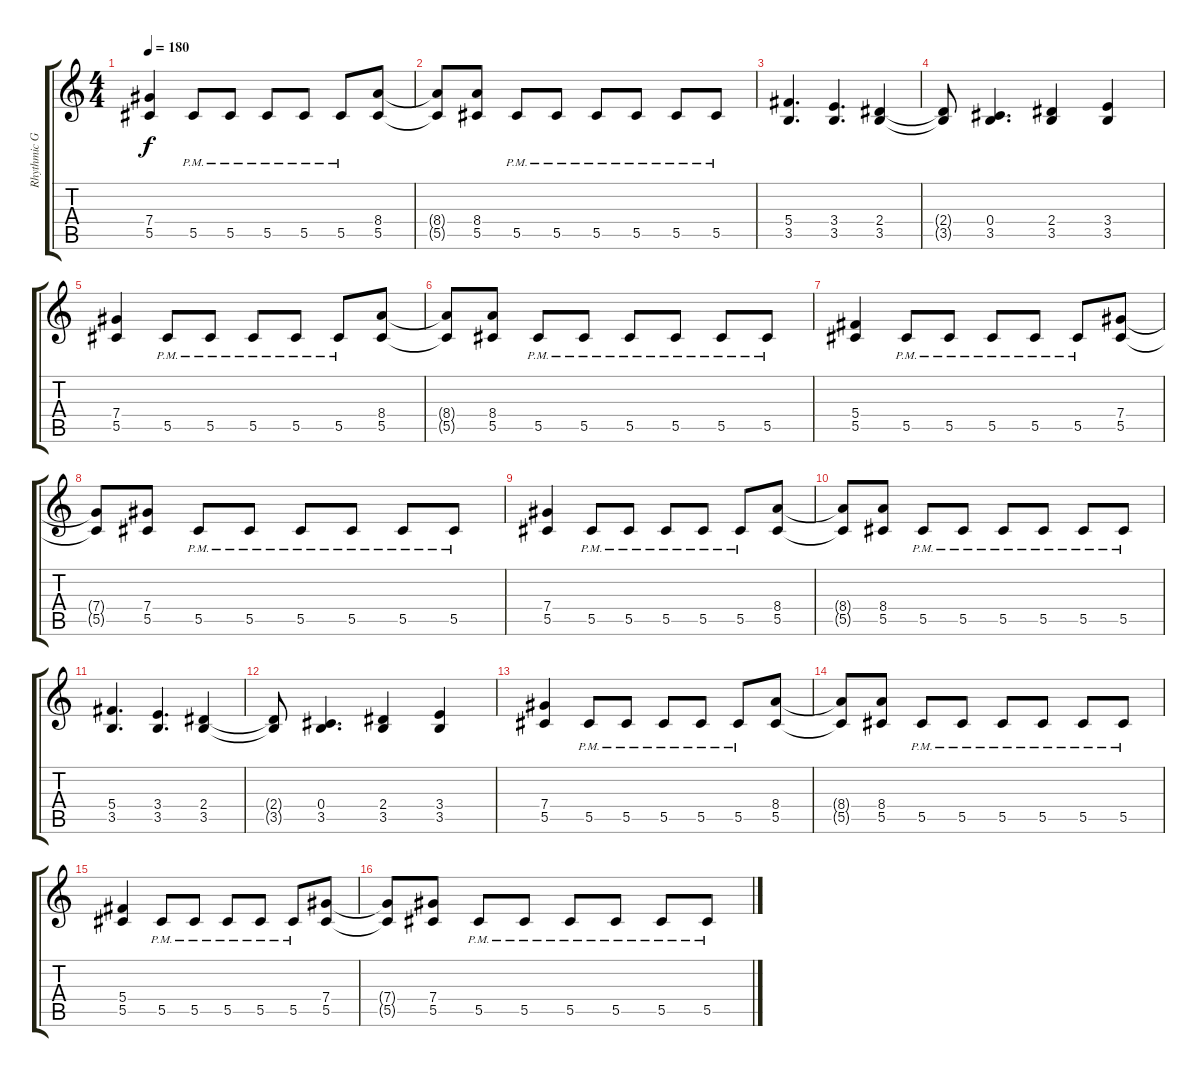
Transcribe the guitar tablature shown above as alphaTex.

\track ("Rhythmic Guitar" "Rhythmic G") {instrument distortionguitar}
\staff {score tabs}
\tuning (Eb4 Bb3 Gb3 Db3 Ab2 Db2) {hide}
\ts (4 4)
\tempo 180
\clef g2
\ks c
(7.4 5.5).4{dy f} 5.5{pm}.8 5.5{pm}.8 5.5{pm}.8 5.5{pm}.8 5.5{pm}.8 (8.4 5.5).8 |
(8.4{t} 5.5{t}).8 (8.4 5.5).8 5.5{pm}.8 5.5{pm}.8 5.5{pm}.8 5.5{pm}.8 5.5{pm}.8 5.5{pm}.8 |
(5.4 3.5).4{d} (3.4 3.5).4{d} (2.4 3.5).4 |
(2.4{t} 3.5{t}).8 (0.4 3.5).4{d} (2.4 3.5).4 (3.4 3.5).4 |
(7.4 5.5).4 5.5{pm}.8 5.5{pm}.8 5.5{pm}.8 5.5{pm}.8 5.5{pm}.8 (8.4 5.5).8 |
(8.4{t} 5.5{t}).8 (8.4 5.5).8 5.5{pm}.8 5.5{pm}.8 5.5{pm}.8 5.5{pm}.8 5.5{pm}.8 5.5{pm}.8 |
(5.4 5.5).4 5.5{pm}.8 5.5{pm}.8 5.5{pm}.8 5.5{pm}.8 5.5{pm}.8 (7.4 5.5).8 |
(7.4{t} 5.5{t}).8 (7.4 5.5).8 5.5{pm}.8 5.5{pm}.8 5.5{pm}.8 5.5{pm}.8 5.5{pm}.8 5.5{pm}.8 |
(7.4 5.5).4 5.5{pm}.8 5.5{pm}.8 5.5{pm}.8 5.5{pm}.8 5.5{pm}.8 (8.4 5.5).8 |
(8.4{t} 5.5{t}).8 (8.4 5.5).8 5.5{pm}.8 5.5{pm}.8 5.5{pm}.8 5.5{pm}.8 5.5{pm}.8 5.5{pm}.8 |
(5.4 3.5).4{d} (3.4 3.5).4{d} (2.4 3.5).4 |
(2.4{t} 3.5{t}).8 (0.4 3.5).4{d} (2.4 3.5).4 (3.4 3.5).4 |
(7.4 5.5).4 5.5{pm}.8 5.5{pm}.8 5.5{pm}.8 5.5{pm}.8 5.5{pm}.8 (8.4 5.5).8 |
(8.4{t} 5.5{t}).8 (8.4 5.5).8 5.5{pm}.8 5.5{pm}.8 5.5{pm}.8 5.5{pm}.8 5.5{pm}.8 5.5{pm}.8 |
(5.4 5.5).4 5.5{pm}.8 5.5{pm}.8 5.5{pm}.8 5.5{pm}.8 5.5{pm}.8 (7.4 5.5).8 |
(7.4{t} 5.5{t}).8 (7.4 5.5).8 5.5{pm}.8 5.5{pm}.8 5.5{pm}.8 5.5{pm}.8 5.5{pm}.8 5.5{pm}.8
